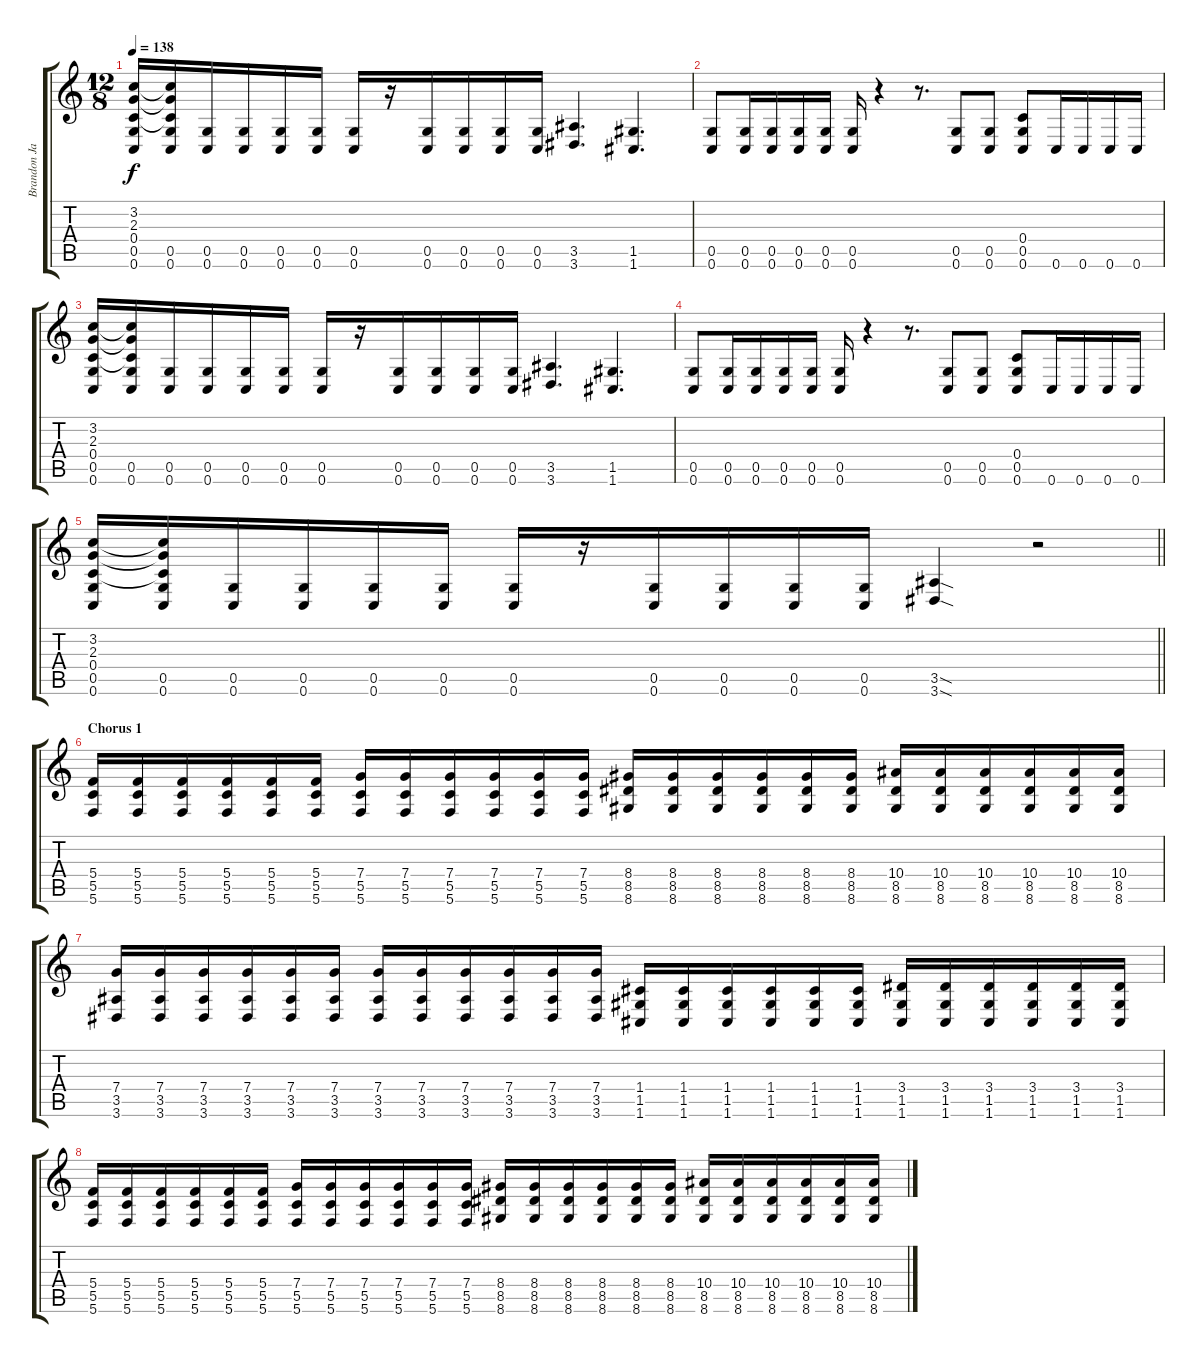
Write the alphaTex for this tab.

\track ("Brandon Jacobs" "Brandon Ja") {instrument distortionguitar}
\staff {score tabs}
\tuning (D4 A3 F3 C3 G2 C2) {hide}
\ts (12 8)
\tempo 138
\clef g2
\ks c
(3.2 2.3 0.4 0.5 0.6).16{dy f} (3.2{t} 2.3{t} 0.4{t} 0.5 0.6).16 (0.5 0.6).16 (0.5 0.6).16 (0.5 0.6).16 (0.5 0.6).16 (0.5 0.6).16 r.16 (0.5 0.6).16 (0.5 0.6).16 (0.5 0.6).16 (0.5 0.6).16 (3.5 3.6).4{d} (1.5 1.6).4{d} |
(0.5 0.6).8 (0.5 0.6).16 (0.5 0.6).16 (0.5 0.6).16 (0.5 0.6).16 (0.5 0.6).16 r.4 r.8{d} (0.5 0.6).8 (0.5 0.6).8 (0.4 0.5 0.6).8 0.6.16 0.6.16 0.6.16 0.6.16 |
(3.2 2.3 0.4 0.5 0.6).16 (3.2{t} 2.3{t} 0.4{t} 0.5 0.6).16 (0.5 0.6).16 (0.5 0.6).16 (0.5 0.6).16 (0.5 0.6).16 (0.5 0.6).16 r.16 (0.5 0.6).16 (0.5 0.6).16 (0.5 0.6).16 (0.5 0.6).16 (3.5 3.6).4{d} (1.5 1.6).4{d} |
(0.5 0.6).8 (0.5 0.6).16 (0.5 0.6).16 (0.5 0.6).16 (0.5 0.6).16 (0.5 0.6).16 r.4 r.8{d} (0.5 0.6).8 (0.5 0.6).8 (0.4 0.5 0.6).8 0.6.16 0.6.16 0.6.16 0.6.16 |
\barLineRight lightlight
(3.2 2.3 0.4 0.5 0.6).16 (3.2{t} 2.3{t} 0.4{t} 0.5 0.6).16 (0.5 0.6).16 (0.5 0.6).16 (0.5 0.6).16 (0.5 0.6).16 (0.5 0.6).16 r.16 (0.5 0.6).16 (0.5 0.6).16 (0.5 0.6).16 (0.5 0.6).16 (3.5{sod} 3.6{sod}).4 r.2 |
\section ("" "Chorus 1")
(5.4 5.5 5.6).16 (5.4 5.5 5.6).16 (5.4 5.5 5.6).16 (5.4 5.5 5.6).16 (5.4 5.5 5.6).16 (5.4 5.5 5.6).16 (7.4 5.5 5.6).16 (7.4 5.5 5.6).16 (7.4 5.5 5.6).16 (7.4 5.5 5.6).16 (7.4 5.5 5.6).16 (7.4 5.5 5.6).16 (8.4 8.5 8.6).16 (8.4 8.5 8.6).16 (8.4 8.5 8.6).16 (8.4 8.5 8.6).16 (8.4 8.5 8.6).16 (8.4 8.5 8.6).16 (10.4 8.5 8.6).16 (10.4 8.5 8.6).16 (10.4 8.5 8.6).16 (10.4 8.5 8.6).16 (10.4 8.5 8.6).16 (10.4 8.5 8.6).16 |
(7.4 3.5 3.6).16 (7.4 3.5 3.6).16 (7.4 3.5 3.6).16 (7.4 3.5 3.6).16 (7.4 3.5 3.6).16 (7.4 3.5 3.6).16 (7.4 3.5 3.6).16 (7.4 3.5 3.6).16 (7.4 3.5 3.6).16 (7.4 3.5 3.6).16 (7.4 3.5 3.6).16 (7.4 3.5 3.6).16 (1.4 1.5 1.6).16 (1.4 1.5 1.6).16 (1.4 1.5 1.6).16 (1.4 1.5 1.6).16 (1.4 1.5 1.6).16 (1.4 1.5 1.6).16 (3.4 1.5 1.6).16 (3.4 1.5 1.6).16 (3.4 1.5 1.6).16 (3.4 1.5 1.6).16 (3.4 1.5 1.6).16 (3.4 1.5 1.6).16 |
(5.4 5.5 5.6).16 (5.4 5.5 5.6).16 (5.4 5.5 5.6).16 (5.4 5.5 5.6).16 (5.4 5.5 5.6).16 (5.4 5.5 5.6).16 (7.4 5.5 5.6).16 (7.4 5.5 5.6).16 (7.4 5.5 5.6).16 (7.4 5.5 5.6).16 (7.4 5.5 5.6).16 (7.4 5.5 5.6).16 (8.4 8.5 8.6).16 (8.4 8.5 8.6).16 (8.4 8.5 8.6).16 (8.4 8.5 8.6).16 (8.4 8.5 8.6).16 (8.4 8.5 8.6).16 (10.4 8.5 8.6).16 (10.4 8.5 8.6).16 (10.4 8.5 8.6).16 (10.4 8.5 8.6).16 (10.4 8.5 8.6).16 (10.4 8.5 8.6).16
